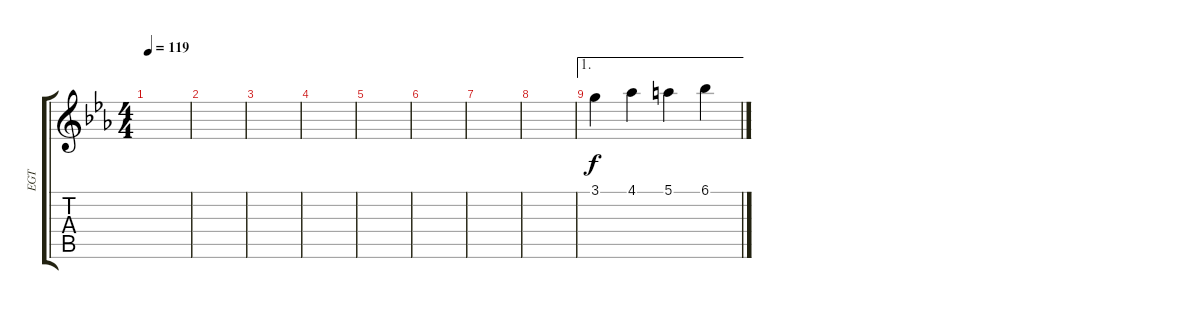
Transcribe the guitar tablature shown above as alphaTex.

\track ("EGT" "EGT") {instrument overdrivenguitar}
\staff {score tabs}
\tuning (E4 B3 G3 D3 A2 E2) {hide}
\ts (4 4)
\tempo 119
\clef g2
\ks eb
|
|
|
|
|
|
|
|
\ae 1
3.1.4 4.1.4 5.1.4 6.1.4
